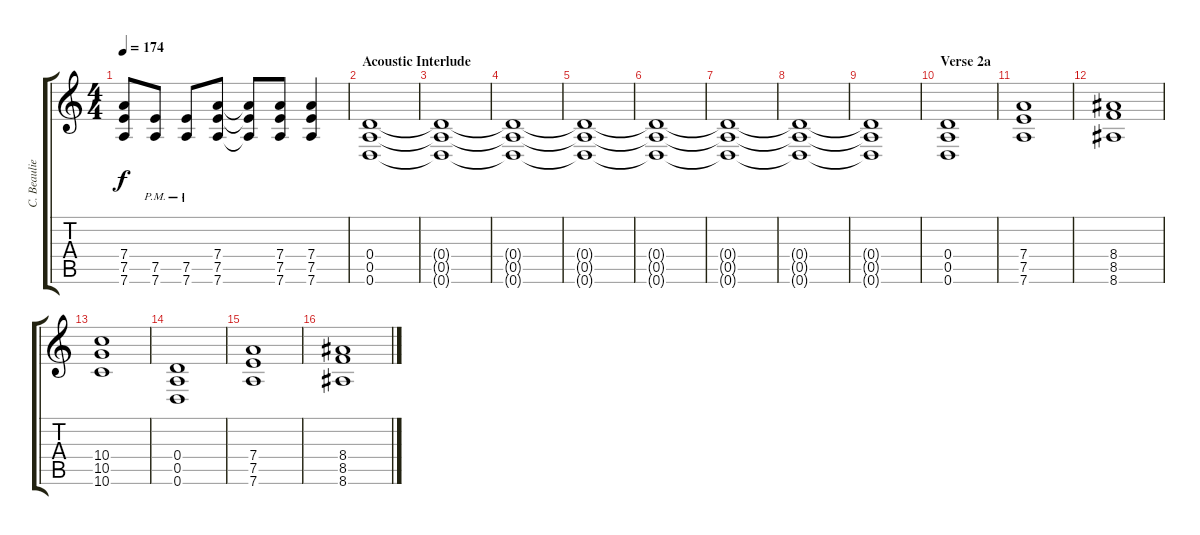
\track ("C. Beaulieu" "C. Beaulie") {instrument overdrivenguitar}
\staff {score tabs}
\tuning (E4 B3 G3 D3 A2 D2) {hide}
\ts (4 4)
\tempo 174
\clef g2
\ks c
(7.4 7.5 7.6).8{dy f} (7.5{pm} 7.6{pm}).8 (7.5{pm} 7.6{pm}).8 (7.4 7.5 7.6).8 (7.4{t} 7.5{t} 7.6{t}).8 (7.4 7.5 7.6).8 (7.4 7.5 7.6).4 |
\section ("" "Acoustic Interlude")
(0.4 0.5 0.6).1 |
(0.4{t} 0.5{t} 0.6{t}).1 |
(0.4{t} 0.5{t} 0.6{t}).1 |
(0.4{t} 0.5{t} 0.6{t}).1 |
(0.4{t} 0.5{t} 0.6{t}).1{volume 6} |
(0.4{t} 0.5{t} 0.6{t}).1 |
(0.4{t} 0.5{t} 0.6{t}).1 |
(0.4{t} 0.5{t} 0.6{t}).1 |
\section ("" "Verse 2a")
(0.4 0.5 0.6).1{volume 13 balance 15 instrument overdrivenguitar} |
(7.4 7.5 7.6).1 |
(8.4 8.5 8.6).1 |
(10.4 10.5 10.6).1 |
(0.4 0.5 0.6).1 |
(7.4 7.5 7.6).1 |
(8.4 8.5 8.6).1
